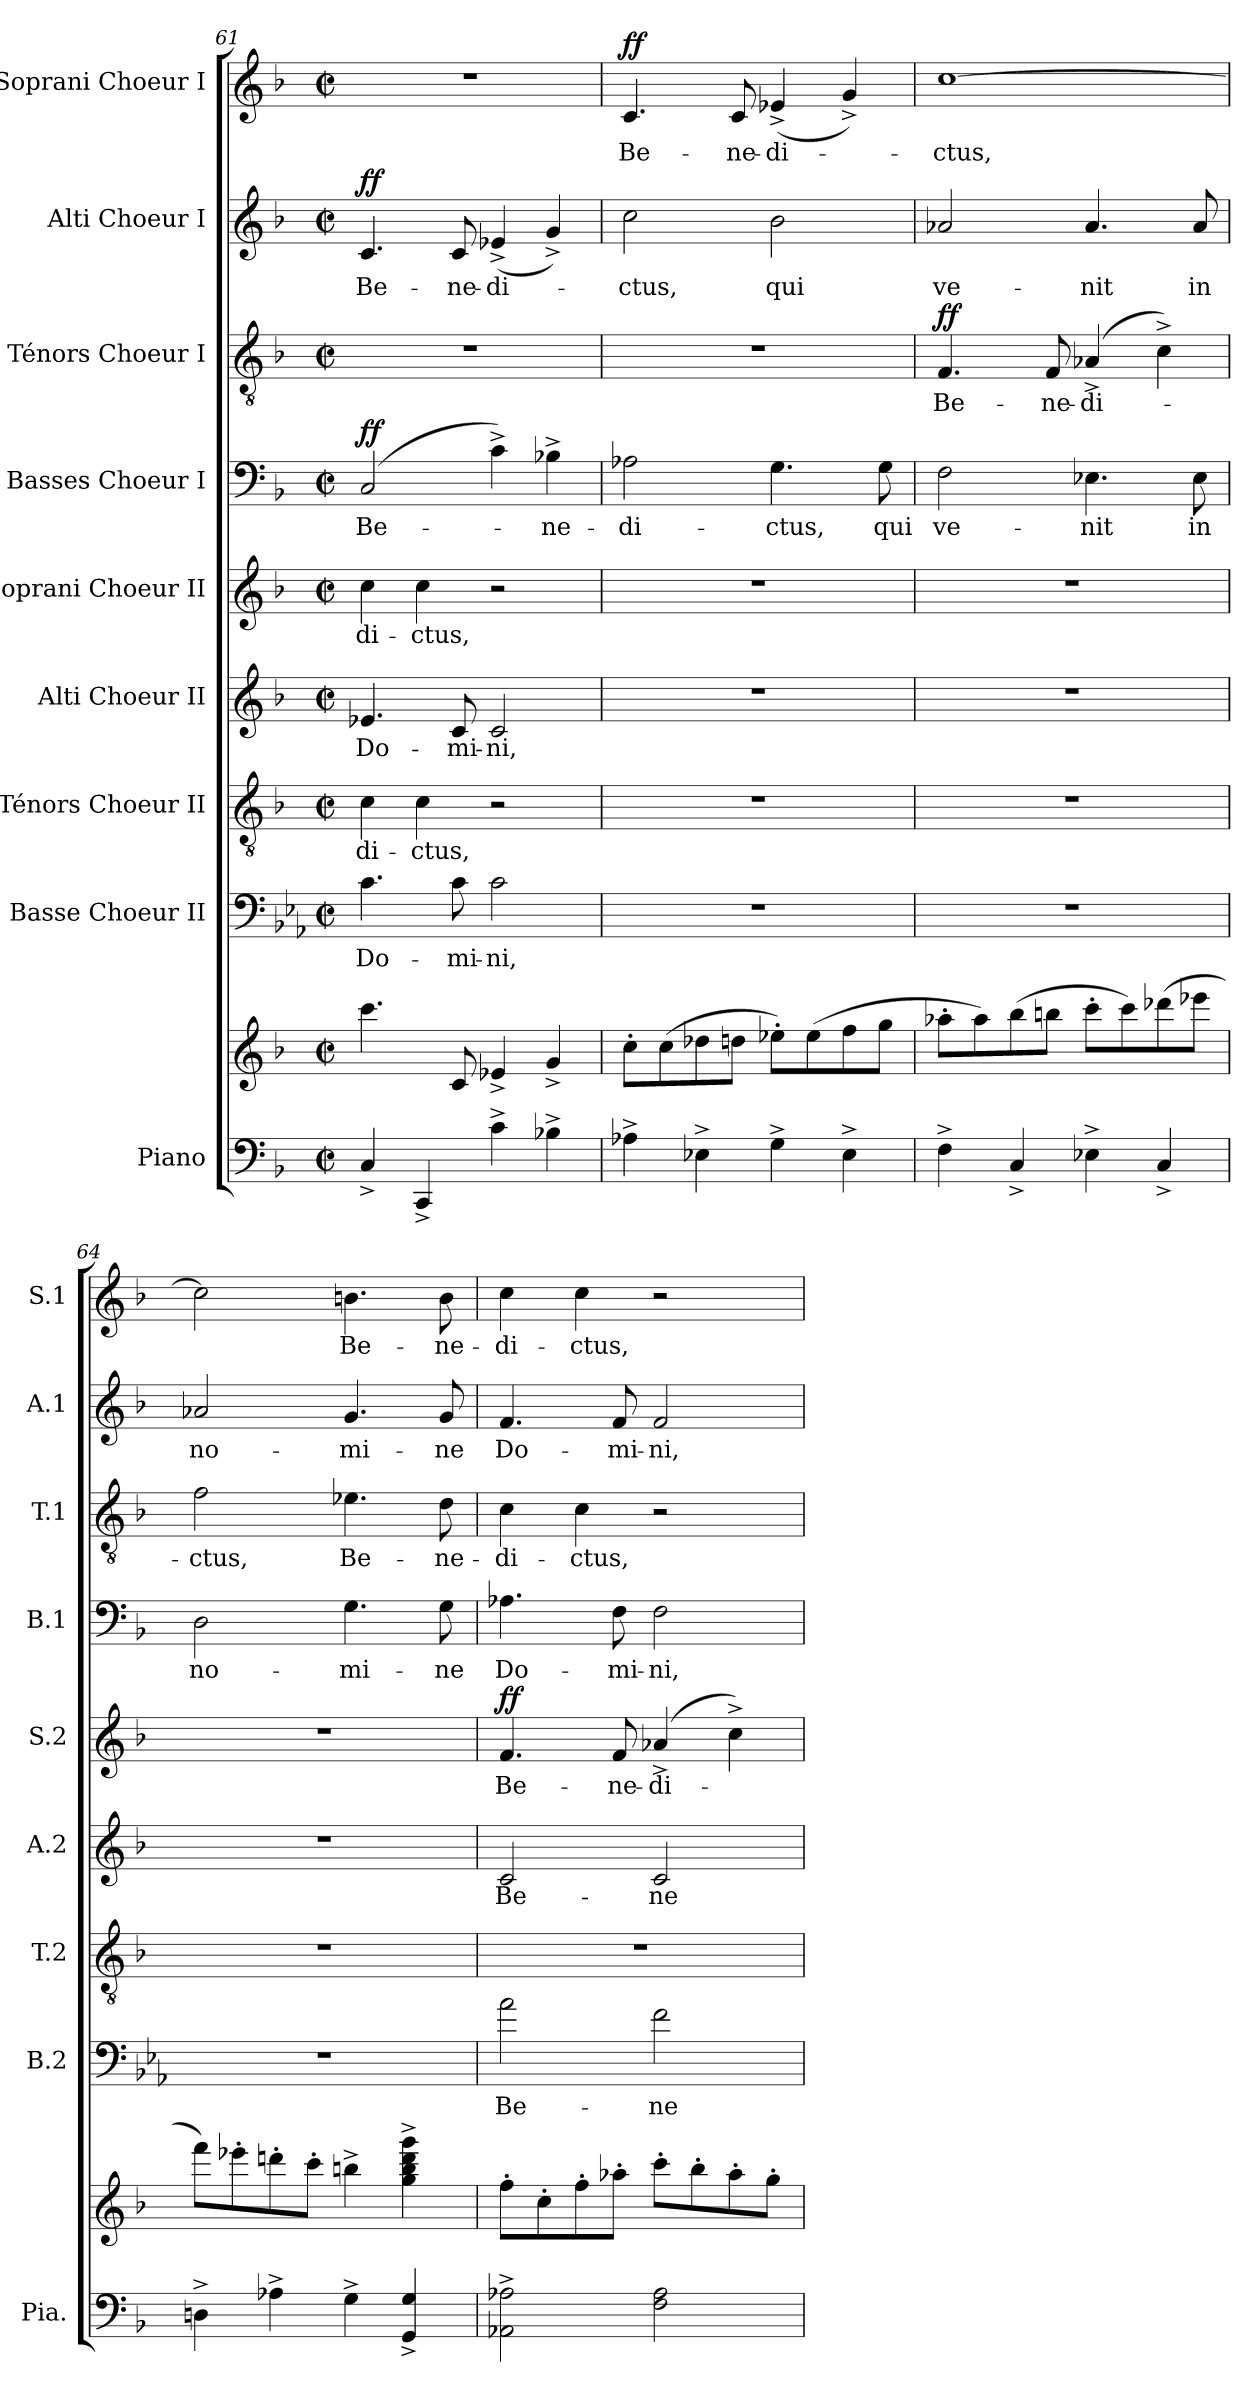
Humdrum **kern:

**kern	**kern	**kern	**text	**kern	**text	**kern	**text	**kern	**text	**dynam	**kern	**text	**dynam	**kern	**text	**dynam	**kern	**text	**dynam	**kern	**text	**dynam
*part9	*part9	*part8	*part8	*part7	*part7	*part6	*part6	*part5	*part5	*part5	*part4	*part4	*part4	*part3	*part3	*part3	*part2	*part2	*part2	*part1	*part1	*part1
*staff10	*staff9	*staff8	*staff8	*staff7	*staff7	*staff6	*staff6	*staff5	*staff5	*staff5	*staff4	*staff4	*staff4	*staff3	*staff3	*staff3	*staff2	*staff2	*staff2	*staff1	*staff1	*staff1
*I"Piano	*	*I"Basse Choeur II	*	*I"Ténors Choeur II	*	*I"Alti Choeur II	*	*I"Soprani Choeur II	*	*	*I"Basses Choeur I	*	*	*I"Ténors Choeur I	*	*	*I"Alti Choeur I	*	*	*I"Soprani Choeur I	*	*
*I'Pia.	*	*I'B.2	*	*I'T.2	*	*I'A.2	*	*I'S.2	*	*	*I'B.1	*	*	*I'T.1	*	*	*I'A.1	*	*	*I'S.1	*	*
*clefF4	*clefG2	*clefF4	*	*clefGv2	*	*clefG2	*	*clefG2	*	*	*clefF4	*	*	*clefGv2	*	*	*clefG2	*	*	*clefG2	*	*
*	*	*ITrd8c14	*	*	*	*	*	*	*	*	*	*	*	*	*	*	*	*	*	*	*	*
*k[b-]	*k[b-]	*k[b-e-a-]	*	*k[b-]	*	*k[b-]	*	*k[b-]	*	*	*k[b-]	*	*	*k[b-]	*	*	*k[b-]	*	*	*k[b-]	*	*
*M2/2	*M2/2	*M2/2	*	*M2/2	*	*M2/2	*	*M2/2	*	*	*M2/2	*	*	*M2/2	*	*	*M2/2	*	*	*M2/2	*	*
*met(c|)	*met(c|)	*met(c|)	*	*met(c|)	*	*met(c|)	*	*met(c|)	*	*	*met(c|)	*	*	*met(c|)	*	*	*met(c|)	*	*	*met(c|)	*	*
=61	=61	=61	=61	=61	=61	=61	=61	=61	=61	=61	=61	=61	=61	=61	=61	=61	=61	=61	=61	=61	=61	=61
!	!	!	!	!	!	!	!	!	!	!	!	!	!LO:DY:a	!	!	!	!	!	!LO:DY:a	!	!	!
4C^/	4.ccc\	4.Ci\	Do-	4c\	-di-	4.e-X/	Do-	4cc\	-di-	.	(2Ci/	Be-	ff	1r	.	.	4.c/	Be-	ff	1r	.	.
4CC^/	.	.	.	4c\	-ctus,	.	.	4cc\	-ctus,	.	.	.	.	.	.	.	.	.	.	.	.	.
.	8c/	8Ci\	-mi-	.	.	8c/	-mi-	.	.	.	.	.	.	.	.	.	8c/	-ne-	.	.	.	.
4c^\	4e-X^/	2Ci\	-ni,	2r	.	2c/	-ni,	2r	.	.	4c^i\)	.	.	.	.	.	(4e-X^/	-di-	.	.	.	.
4B-X^\	4g^/	.	.	.	.	.	.	.	.	.	4B-X^i\	-ne-	.	.	.	.	4g^/)	.	.	.	.	.
!!LO:PB:g=z
=62	=62	=62	=62	=62	=62	=62	=62	=62	=62	=62	=62	=62	=62	=62	=62	=62	=62	=62	=62	=62	=62	=62
!	!	!	!	!	!	!	!	!	!	!	!	!	!	!	!	!	!	!	!	!	!	!LO:DY:a
4A-X^\	8cc'\L	1r	.	1r	.	1r	.	1r	.	.	2A-Xi\	-di-	.	1r	.	.	2cc\	-ctus,	.	4.c/	Be-	ff
.	(8cc\	.	.	.	.	.	.	.	.	.	.	.	.	.	.	.	.	.	.	.	.	.
4E-X^\	8dd-X\	.	.	.	.	.	.	.	.	.	.	.	.	.	.	.	.	.	.	.	.	.
.	8ddn\J	.	.	.	.	.	.	.	.	.	.	.	.	.	.	.	.	.	.	8c/	-ne-	.
4G^\	8ee-X'\L)	.	.	.	.	.	.	.	.	.	4.Gi\	-ctus,	.	.	.	.	2b-\	qui	.	(4e-X^/	-di-	.
.	(8ee-\	.	.	.	.	.	.	.	.	.	.	.	.	.	.	.	.	.	.	.	.	.
4E-^\	8ff\	.	.	.	.	.	.	.	.	.	.	.	.	.	.	.	.	.	.	4g^/)	.	.
.	8gg\J	.	.	.	.	.	.	.	.	.	8Gi\	qui	.	.	.	.	.	.	.	.	.	.
=63	=63	=63	=63	=63	=63	=63	=63	=63	=63	=63	=63	=63	=63	=63	=63	=63	=63	=63	=63	=63	=63	=63
!	!	!	!	!	!	!	!	!	!	!	!	!	!	!	!	!LO:DY:a	!	!	!	!	!	!
4F^\	8aa-X'\L	1r	.	1r	.	1r	.	1r	.	.	2Fi\	ve-	.	4.F/	Be-	ff	2a-X/	ve-	.	[1cc	-ctus,	.
.	8aa-\)	.	.	.	.	.	.	.	.	.	.	.	.	.	.	.	.	.	.	.	.	.
4C^/	(8bb-\	.	.	.	.	.	.	.	.	.	.	.	.	.	.	.	.	.	.	.	.	.
.	8bbn\J	.	.	.	.	.	.	.	.	.	.	.	.	8F/	-ne-	.	.	.	.	.	.	.
4E-X^\	8ccc'\L	.	.	.	.	.	.	.	.	.	4.E-Xi\	-nit	.	(4A-X^/	-di-	.	4.a-/	-nit	.	.	.	.
.	8ccc\)	.	.	.	.	.	.	.	.	.	.	.	.	.	.	.	.	.	.	.	.	.
4C^/	(8ddd-X\	.	.	.	.	.	.	.	.	.	.	.	.	4c^\)	.	.	.	.	.	.	.	.
.	8eee-X\J	.	.	.	.	.	.	.	.	.	8E-i\	in	.	.	.	.	8a-/	in	.	.	.	.
=64	=64	=64	=64	=64	=64	=64	=64	=64	=64	=64	=64	=64	=64	=64	=64	=64	=64	=64	=64	=64	=64	=64
4Dn^\	8fff\L)	1r	.	1r	.	1r	.	1r	.	.	2Di\	no-	.	2f\	-ctus,	.	2a-X/	no-	.	2cc\]	.	.
.	8eee-X'\	.	.	.	.	.	.	.	.	.	.	.	.	.	.	.	.	.	.	.	.	.
4A-X^\	8dddn'\	.	.	.	.	.	.	.	.	.	.	.	.	.	.	.	.	.	.	.	.	.
.	8ccc'\J	.	.	.	.	.	.	.	.	.	.	.	.	.	.	.	.	.	.	.	.	.
4G^\	4bbn^\	.	.	.	.	.	.	.	.	.	4.Gi\	-mi-	.	4.e-X\	Be-	.	4.g/	-mi-	.	4.bn\	Be-	.
4GG/^ 4G/^	4gg\^ 4bb\^ 4ddd\^ 4ggg\^	.	.	.	.	.	.	.	.	.	.	.	.	.	.	.	.	.	.	.	.	.
.	.	.	.	.	.	.	.	.	.	.	8Gi\	-ne	.	8d\	-ne-	.	8g/	-ne	.	8b\	-ne-	.
=65	=65	=65	=65	=65	=65	=65	=65	=65	=65	=65	=65	=65	=65	=65	=65	=65	=65	=65	=65	=65	=65	=65
!	!	!	!	!	!	!	!	!	!	!LO:DY:a	!	!	!	!	!	!	!	!	!	!	!	!
2AA-X\^ 2A-X\^	8ff'\L	2A-i\	Be-	1r	.	2c/	Be-	4.f/	Be-	ff	4.A-Xi\	Do-	.	4c\	-di-	.	4.f/	Do-	.	4cc\	-di-	.
.	8cc'\	.	.	.	.	.	.	.	.	.	.	.	.	.	.	.	.	.	.	.	.	.
.	8ff'\	.	.	.	.	.	.	.	.	.	.	.	.	4c\	-ctus,	.	.	.	.	4cc\	-ctus,	.
.	8aa-X'\J	.	.	.	.	.	.	8f/	-ne-	.	8Fi\	-mi-	.	.	.	.	8f/	-mi-	.	.	.	.
2F\ 2A-\	8ccc'\L	2Fi\	-ne-	.	.	2c/	-ne-	(4a-X^/	-di-	.	2Fi\	-ni,	.	2r	.	.	2f/	-ni,	.	2r	.	.
.	8bb-'\	.	.	.	.	.	.	.	.	.	.	.	.	.	.	.	.	.	.	.	.	.
.	8aa-'\	.	.	.	.	.	.	4cc^\)	.	.	.	.	.	.	.	.	.	.	.	.	.	.
.	8gg'\J	.	.	.	.	.	.	.	.	.	.	.	.	.	.	.	.	.	.	.	.	.
=	=	=	=	=	=	=	=	=	=	=	=	=	=	=	=	=	=	=	=	=	=	=
*-	*-	*-	*-	*-	*-	*-	*-	*-	*-	*-	*-	*-	*-	*-	*-	*-	*-	*-	*-	*-	*-	*-
